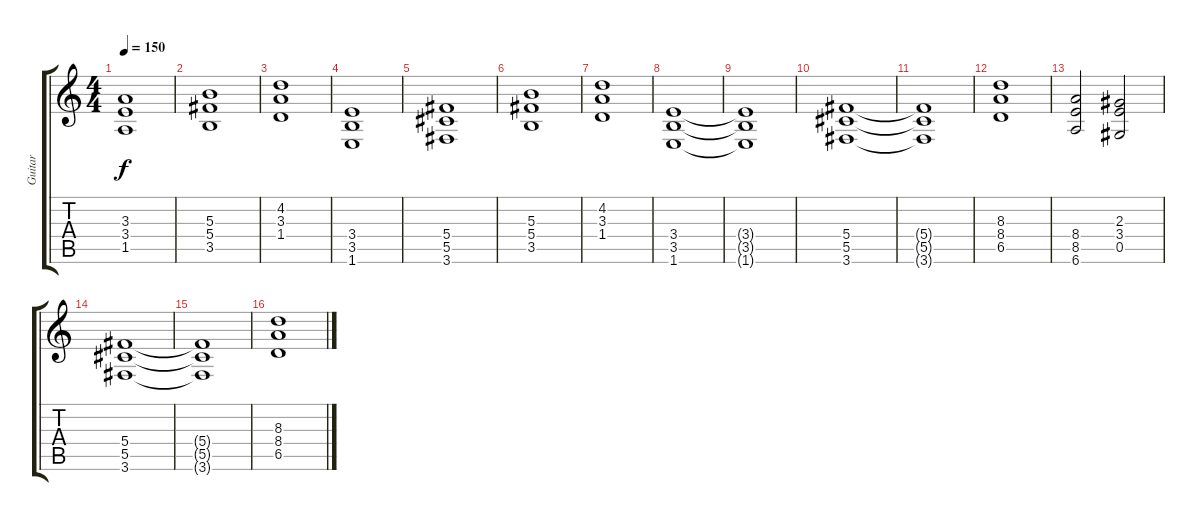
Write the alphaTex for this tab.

\track ("Guitar " "Guitar ") {instrument distortionguitar}
\staff {score tabs}
\tuning (Eb4 Bb3 Gb3 Db3 Ab2 Eb2) {hide}
\ts (4 4)
\tempo 150
\clef g2
\ks c
(3.3 3.4 1.5).1{dy f} |
(5.3 5.4 3.5).1 |
(4.2 3.3 1.4).1 |
(3.4 3.5 1.6).1 |
(5.4 5.5 3.6).1 |
(5.3 5.4 3.5).1 |
(4.2 3.3 1.4).1 |
(3.4 3.5 1.6).1 |
(3.4{t} 3.5{t} 1.6{t}).1 |
(5.4 5.5 3.6).1 |
(5.4{t} 5.5{t} 3.6{t}).1 |
(8.3 8.4 6.5).1 |
(8.4 8.5 6.6).2 (2.3 3.4 0.5).2 |
(5.4 5.5 3.6).1 |
(5.4{t} 5.5{t} 3.6{t}).1 |
(8.3 8.4 6.5).1
